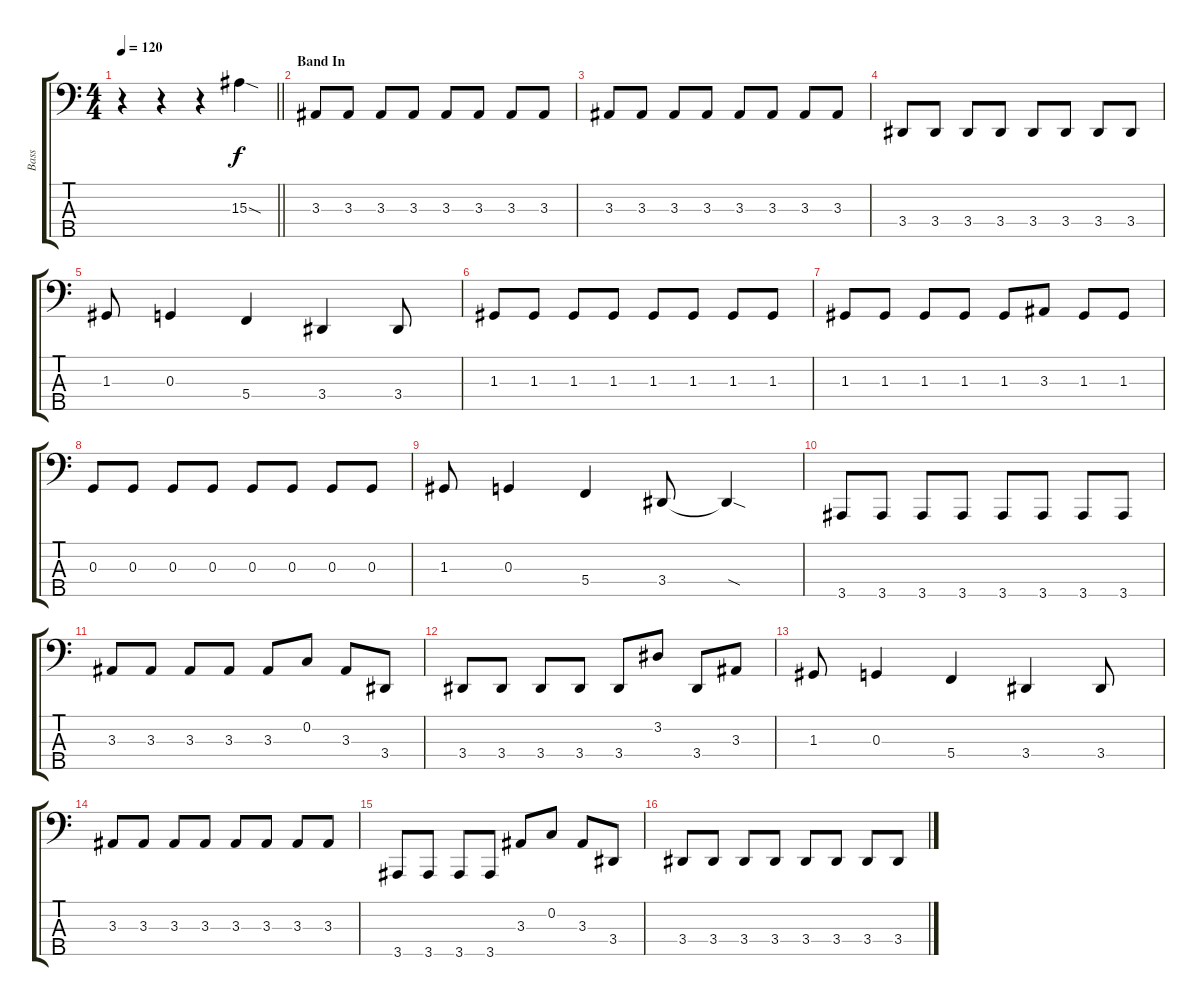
\track ("Bass" "Bass") {instrument electricbassfinger}
\staff {score tabs}
\tuning (G2 C2 G1 C1 G0) {hide}
\ts (4 4)
\tempo 120
\clef f4
\barLineRight lightlight
\ks c
r.4{dy f} r.4 r.4 15.3{sod}.4 |
\section ("" "Band In")
3.3.8 3.3.8 3.3.8 3.3.8 3.3.8 3.3.8 3.3.8 3.3.8 |
3.3.8 3.3.8 3.3.8 3.3.8 3.3.8 3.3.8 3.3.8 3.3.8 |
3.4.8 3.4.8 3.4.8 3.4.8 3.4.8 3.4.8 3.4.8 3.4.8 |
1.3.8 0.3.4 5.4.4 3.4.4 3.4.8 |
1.3.8 1.3.8 1.3.8 1.3.8 1.3.8 1.3.8 1.3.8 1.3.8 |
1.3.8 1.3.8 1.3.8 1.3.8 1.3.8 3.3.8 1.3.8 1.3.8 |
0.3.8 0.3.8 0.3.8 0.3.8 0.3.8 0.3.8 0.3.8 0.3.8 |
1.3.8 0.3.4 5.4.4 3.4.8 3.4{sod t}.4 |
3.5.8 3.5.8 3.5.8 3.5.8 3.5.8 3.5.8 3.5.8 3.5.8 |
3.3.8 3.3.8 3.3.8 3.3.8 3.3.8 0.2.8 3.3.8 3.4.8 |
3.4.8 3.4.8 3.4.8 3.4.8 3.4.8 3.2.8 3.4.8 3.3.8 |
1.3.8 0.3.4 5.4.4 3.4.4 3.4.8 |
3.3.8 3.3.8 3.3.8 3.3.8 3.3.8 3.3.8 3.3.8 3.3.8 |
3.5.8 3.5.8 3.5.8 3.5.8 3.3.8 0.2.8 3.3.8 3.4.8 |
3.4.8 3.4.8 3.4.8 3.4.8 3.4.8 3.4.8 3.4.8 3.4.8
